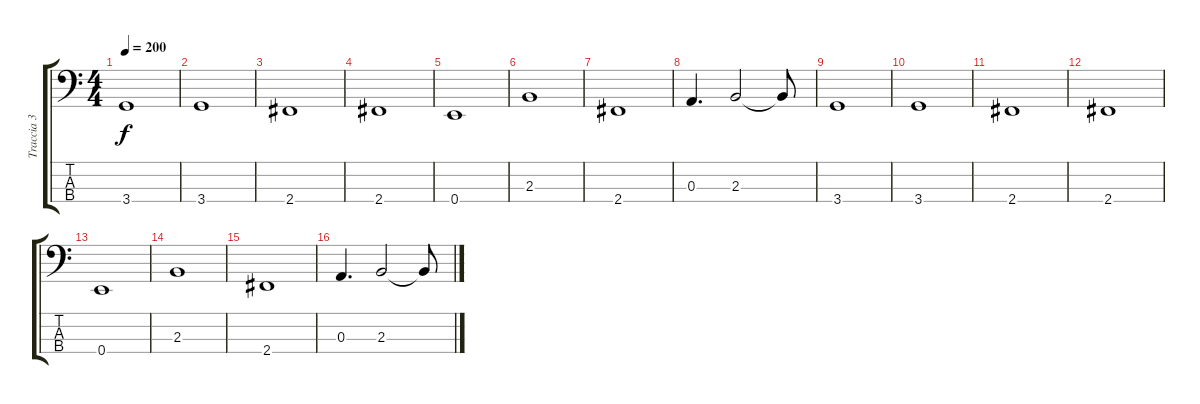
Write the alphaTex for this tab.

\track ("Traccia 3" "Traccia 3") {instrument electricbassfinger}
\staff {score tabs}
\tuning (G2 D2 A1 E1) {hide}
\ts (4 4)
\tempo 200
\clef f4
\ks c
3.4.1{dy f} |
3.4.1 |
2.4.1 |
2.4.1 |
0.4.1 |
2.3.1 |
2.4.1 |
0.3.4{d} 2.3.2 2.3{t}.8 |
3.4.1 |
3.4.1 |
2.4.1 |
2.4.1 |
0.4.1 |
2.3.1 |
2.4.1 |
0.3.4{d} 2.3.2 2.3{t}.8
